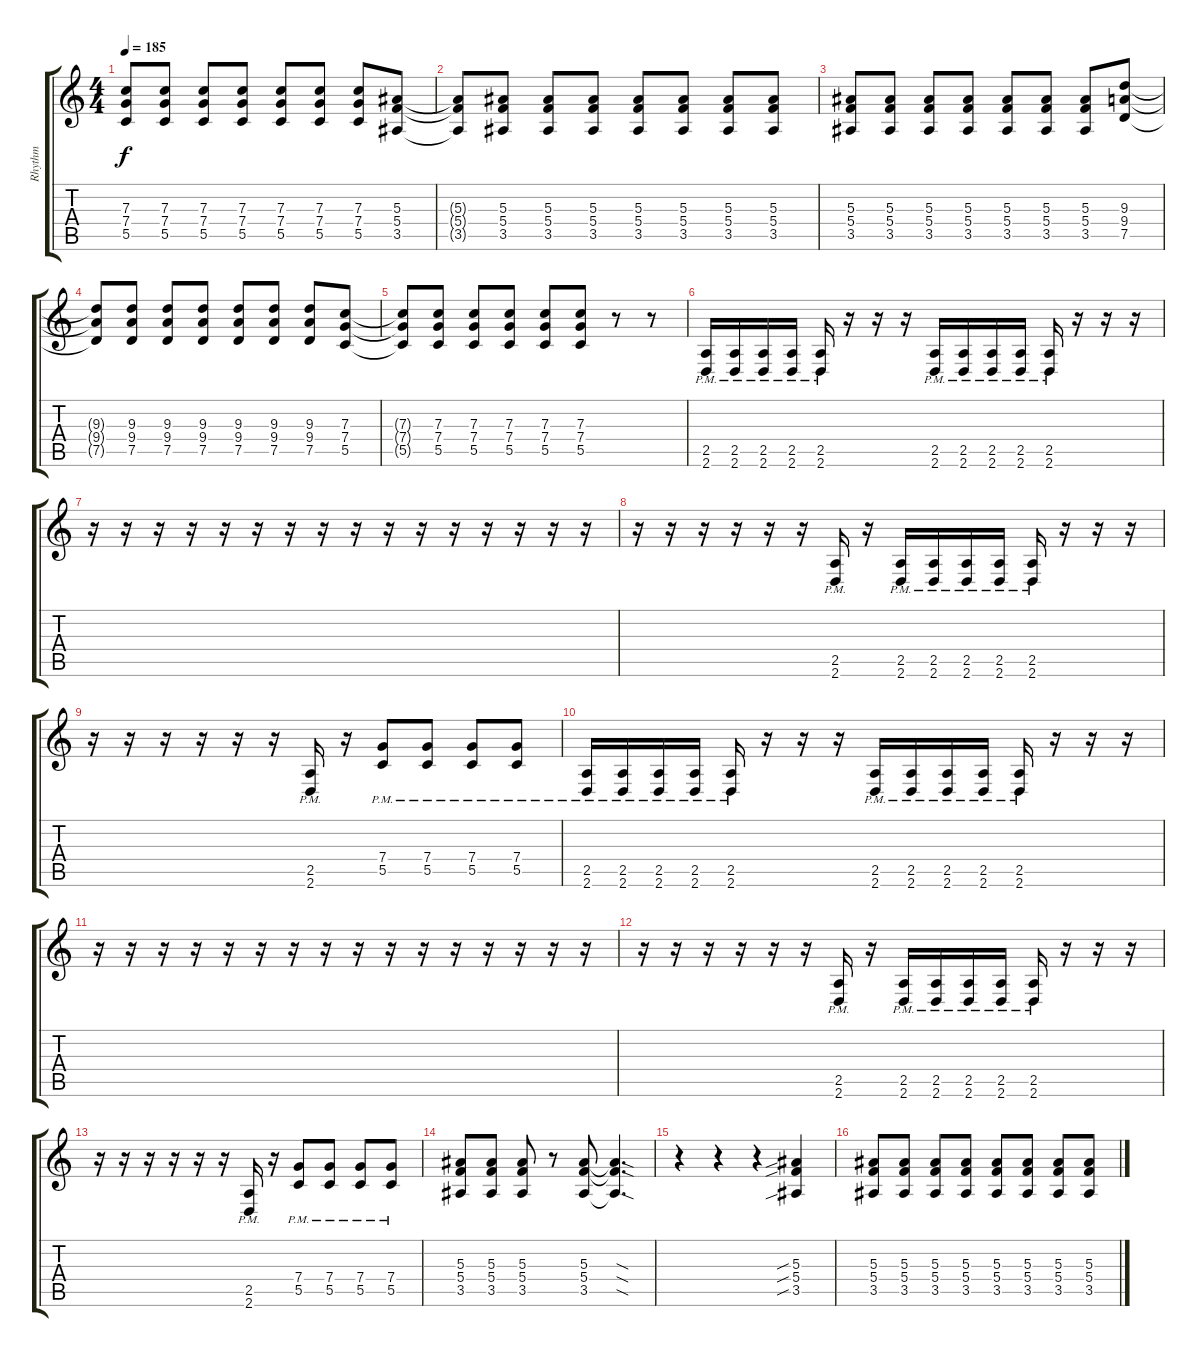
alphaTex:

\track ("Rhythm" "Rhythm") {instrument overdrivenguitar}
\staff {score tabs}
\tuning (D4 A3 F3 C3 G2 C2) {hide}
\ts (4 4)
\tempo 185
\clef g2
\ks c
(7.3{t} 7.4{t} 5.5{t}).8{dy f} (7.3 7.4 5.5).8 (7.3 7.4 5.5).8 (7.3 7.4 5.5).8 (7.3 7.4 5.5).8 (7.3 7.4 5.5).8 (7.3 7.4 5.5).8 (5.3 5.4 3.5).8 |
(5.3{t} 5.4{t} 3.5{t}).8 (5.3 5.4 3.5).8 (5.3 5.4 3.5).8 (5.3 5.4 3.5).8 (5.3 5.4 3.5).8 (5.3 5.4 3.5).8 (5.3 5.4 3.5).8 (5.3 5.4 3.5).8 |
(5.3 5.4 3.5).8 (5.3 5.4 3.5).8 (5.3 5.4 3.5).8 (5.3 5.4 3.5).8 (5.3 5.4 3.5).8 (5.3 5.4 3.5).8 (5.3 5.4 3.5).8 (9.3 9.4 7.5).8 |
(9.3{t} 9.4{t} 7.5{t}).8 (9.3 9.4 7.5).8 (9.3 9.4 7.5).8 (9.3 9.4 7.5).8 (9.3 9.4 7.5).8 (9.3 9.4 7.5).8 (9.3 9.4 7.5).8 (7.3 7.4 5.5).8 |
(7.3{t} 7.4{t} 5.5{t}).8 (7.3 7.4 5.5).8 (7.3 7.4 5.5).8 (7.3 7.4 5.5).8 (7.3 7.4 5.5).8 (7.3 7.4 5.5).8 r.8 r.8 |
(2.5{pm} 2.6{pm}).16 (2.5{pm} 2.6{pm}).16 (2.5{pm} 2.6{pm}).16 (2.5{pm} 2.6{pm}).16 (2.5{pm} 2.6{pm}).16 r.16 r.16 r.16 (2.5{pm} 2.6{pm}).16 (2.5{pm} 2.6{pm}).16 (2.5{pm} 2.6{pm}).16 (2.5{pm} 2.6{pm}).16 (2.5{pm} 2.6{pm}).16 r.16 r.16 r.16 |
r.16 r.16 r.16 r.16 r.16 r.16 r.16 r.16 r.16 r.16 r.16 r.16 r.16 r.16 r.16 r.16 |
r.16 r.16 r.16 r.16 r.16 r.16 (2.5{pm} 2.6{pm}).16 r.16 (2.5{pm} 2.6{pm}).16 (2.5{pm} 2.6{pm}).16 (2.5{pm} 2.6{pm}).16 (2.5{pm} 2.6{pm}).16 (2.5{pm} 2.6{pm}).16 r.16 r.16 r.16 |
r.16 r.16 r.16 r.16 r.16 r.16 (2.5{pm} 2.6{pm}).16 r.16 (7.4{pm} 5.5{pm}).8 (7.4{pm} 5.5{pm}).8 (7.4{pm} 5.5{pm}).8 (7.4{pm} 5.5{pm}).8 |
(2.5{pm} 2.6{pm}).16 (2.5{pm} 2.6{pm}).16 (2.5{pm} 2.6{pm}).16 (2.5{pm} 2.6{pm}).16 (2.5{pm} 2.6{pm}).16 r.16 r.16 r.16 (2.5{pm} 2.6{pm}).16 (2.5{pm} 2.6{pm}).16 (2.5{pm} 2.6{pm}).16 (2.5{pm} 2.6{pm}).16 (2.5{pm} 2.6{pm}).16 r.16 r.16 r.16 |
r.16 r.16 r.16 r.16 r.16 r.16 r.16 r.16 r.16 r.16 r.16 r.16 r.16 r.16 r.16 r.16 |
r.16 r.16 r.16 r.16 r.16 r.16 (2.5{pm} 2.6{pm}).16 r.16 (2.5{pm} 2.6{pm}).16 (2.5{pm} 2.6{pm}).16 (2.5{pm} 2.6{pm}).16 (2.5{pm} 2.6{pm}).16 (2.5{pm} 2.6{pm}).16 r.16 r.16 r.16 |
r.16 r.16 r.16 r.16 r.16 r.16 (2.5{pm} 2.6{pm}).16 r.16 (7.4{pm} 5.5{pm}).8 (7.4{pm} 5.5{pm}).8 (7.4{pm} 5.5{pm}).8 (7.4{pm} 5.5{pm}).8 |
(5.3 5.4 3.5).8 (5.3 5.4 3.5).8 (5.3 5.4 3.5).8 r.8 (5.3 5.4 3.5).8 (5.3{sod t} 5.4{sod t} 3.5{sod t}).4{d} |
r.4 r.4 r.4 (5.3{sib} 5.4{sib} 3.5{sib}).4 |
(5.3 5.4 3.5).8 (5.3 5.4 3.5).8 (5.3 5.4 3.5).8 (5.3 5.4 3.5).8 (5.3 5.4 3.5).8 (5.3 5.4 3.5).8 (5.3 5.4 3.5).8 (5.3 5.4 3.5).8
